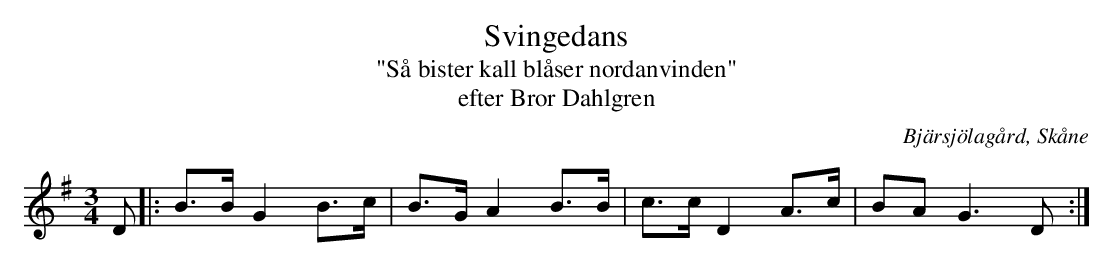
X:1
T:Svingedans
T:"Så bister kall blåser nordanvinden"
T:efter Bror Dahlgren
O:Bjärsjölagård, Skåne
M:3/4
L:1/8
Q:1/4=108
K:G
 D |: B>B G2 B>c | B>G A2 B>B | c>c D2 A>c | BA G3 D :|
|:  :|
